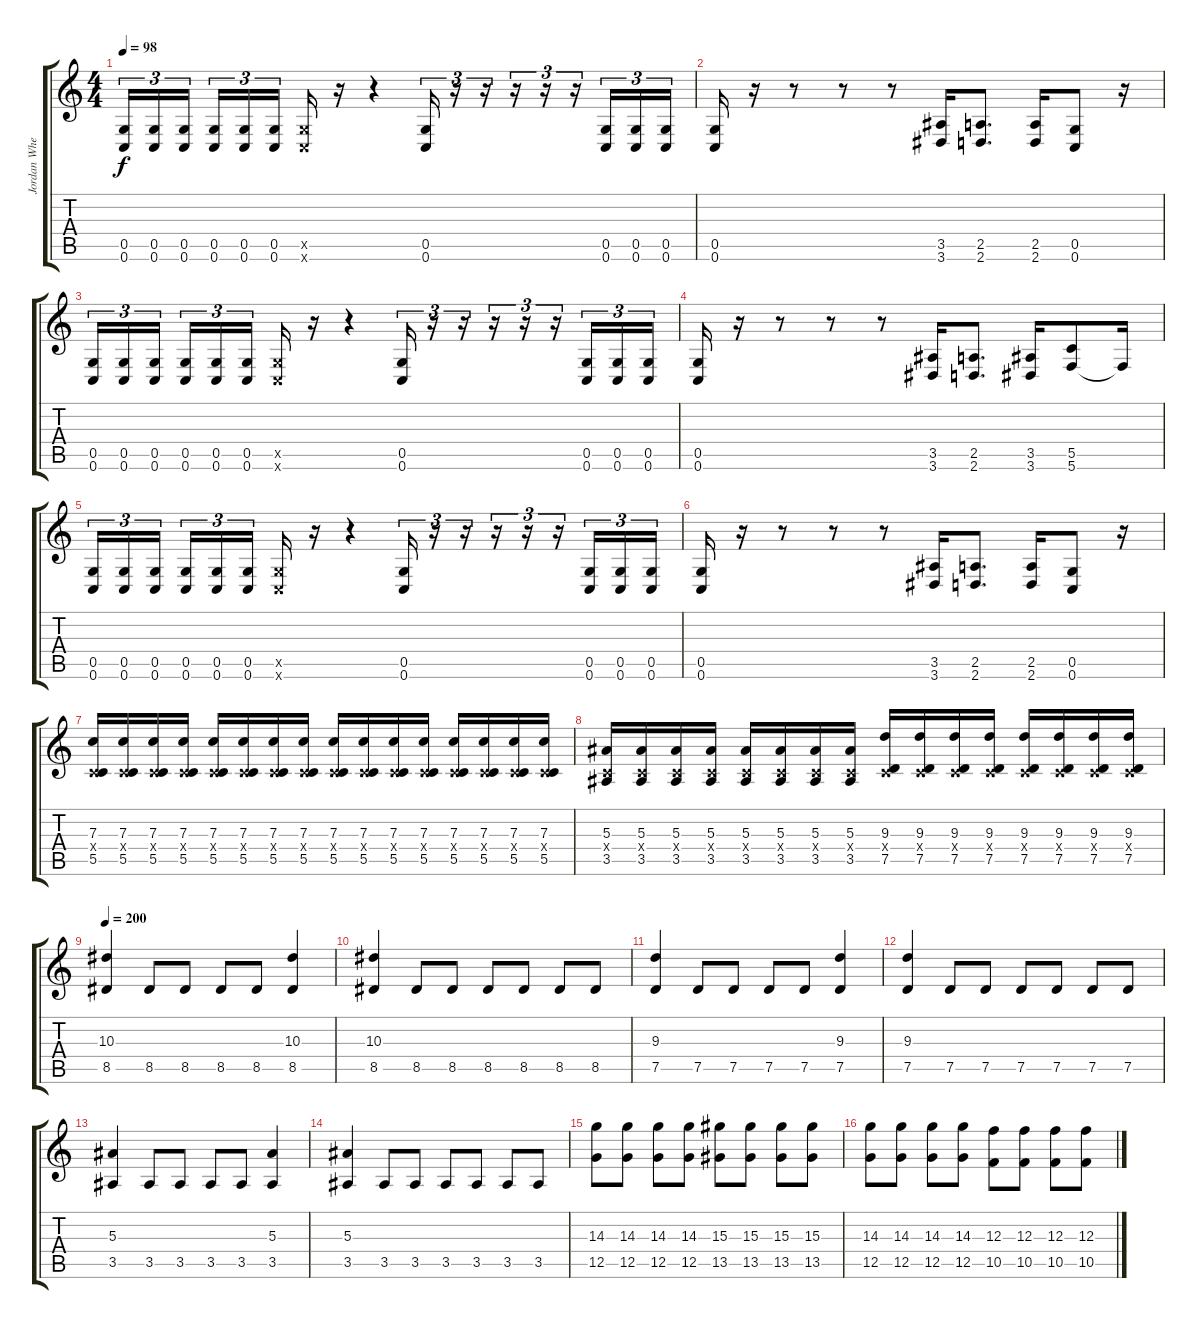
\track ("Jordan Whelan" "Jordan Whe") {instrument distortionguitar}
\staff {score tabs}
\tuning (D4 A4 F3 C3 G2 C2) {hide}
\ts (4 4)
\tempo 98
\clef g2
\ks c
(0.5 0.6).16{tu (3 2) dy f} (0.5 0.6).16{tu (3 2)} (0.5 0.6).16{tu (3 2) beam splitsecondary} (0.5 0.6).16{tu (3 2)} (0.5 0.6).16{tu (3 2)} (0.5 0.6).16{tu (3 2)} (0.5{x} 0.6{x}).16 r.16 r.4 (0.5 0.6).16{tu (3 2)} r.16{tu (3 2)} r.16{tu (3 2)} r.16{tu (3 2)} r.16{tu (3 2)} r.16{tu (3 2)} (0.5 0.6).16{tu (3 2)} (0.5 0.6).16{tu (3 2)} (0.5 0.6).16{tu (3 2)} |
(0.5 0.6).16 r.16 r.8 r.8 r.8 (3.5 3.6).16 (2.5 2.6).8{d} (2.5 2.6).16 (0.5 0.6).8 r.16 |
(0.5 0.6).16{tu (3 2)} (0.5 0.6).16{tu (3 2)} (0.5 0.6).16{tu (3 2) beam splitsecondary} (0.5 0.6).16{tu (3 2)} (0.5 0.6).16{tu (3 2)} (0.5 0.6).16{tu (3 2)} (0.5{x} 0.6{x}).16 r.16 r.4 (0.5 0.6).16{tu (3 2)} r.16{tu (3 2)} r.16{tu (3 2)} r.16{tu (3 2)} r.16{tu (3 2)} r.16{tu (3 2)} (0.5 0.6).16{tu (3 2)} (0.5 0.6).16{tu (3 2)} (0.5 0.6).16{tu (3 2)} |
(0.5 0.6).16 r.16 r.8 r.8 r.8 (3.5 3.6).16 (2.5 2.6).8{d} (3.5 3.6).16 (5.5 5.6).8 5.6{t}.16 |
(0.5 0.6).16{tu (3 2)} (0.5 0.6).16{tu (3 2)} (0.5 0.6).16{tu (3 2) beam splitsecondary} (0.5 0.6).16{tu (3 2)} (0.5 0.6).16{tu (3 2)} (0.5 0.6).16{tu (3 2)} (0.5{x} 0.6{x}).16 r.16 r.4 (0.5 0.6).16{tu (3 2)} r.16{tu (3 2)} r.16{tu (3 2)} r.16{tu (3 2)} r.16{tu (3 2)} r.16{tu (3 2)} (0.5 0.6).16{tu (3 2)} (0.5 0.6).16{tu (3 2)} (0.5 0.6).16{tu (3 2)} |
(0.5 0.6).16 r.16 r.8 r.8 r.8 (3.5 3.6).16 (2.5 2.6).8{d} (2.5 2.6).16 (0.5 0.6).8 r.16 |
(7.3 0.4{x} 5.5).16 (7.3 0.4{x} 5.5).16 (7.3 0.4{x} 5.5).16 (7.3 0.4{x} 5.5).16 (7.3 0.4{x} 5.5).16 (7.3 0.4{x} 5.5).16 (7.3 0.4{x} 5.5).16 (7.3 0.4{x} 5.5).16 (7.3 0.4{x} 5.5).16 (7.3 0.4{x} 5.5).16 (7.3 0.4{x} 5.5).16 (7.3 0.4{x} 5.5).16 (7.3 0.4{x} 5.5).16 (7.3 0.4{x} 5.5).16 (7.3 0.4{x} 5.5).16 (7.3 0.4{x} 5.5).16 |
(5.3 0.4{x} 3.5).16 (5.3 0.4{x} 3.5).16 (5.3 0.4{x} 3.5).16 (5.3 0.4{x} 3.5).16 (5.3 0.4{x} 3.5).16 (5.3 0.4{x} 3.5).16 (5.3 0.4{x} 3.5).16 (5.3 0.4{x} 3.5).16 (9.3 0.4{x} 7.5).16 (9.3 0.4{x} 7.5).16 (9.3 0.4{x} 7.5).16 (9.3 0.4{x} 7.5).16 (9.3 0.4{x} 7.5).16 (9.3 0.4{x} 7.5).16 (9.3 0.4{x} 7.5).16 (9.3 0.4{x} 7.5).16 |
\tempo 200
(10.3 8.5).4 8.5.8 8.5.8 8.5.8 8.5.8 (10.3 8.5).4 |
(10.3 8.5).4 8.5.8 8.5.8 8.5.8 8.5.8 8.5.8 8.5.8 |
(9.3 7.5).4 7.5.8 7.5.8 7.5.8 7.5.8 (9.3 7.5).4 |
(9.3 7.5).4 7.5.8 7.5.8 7.5.8 7.5.8 7.5.8 7.5.8 |
(5.3 3.5).4 3.5.8 3.5.8 3.5.8 3.5.8 (5.3 3.5).4 |
(5.3 3.5).4 3.5.8 3.5.8 3.5.8 3.5.8 3.5.8 3.5.8 |
(14.3 12.5).8 (14.3 12.5).8 (14.3 12.5).8 (14.3 12.5).8 (15.3 13.5).8 (15.3 13.5).8 (15.3 13.5).8 (15.3 13.5).8 |
(14.3 12.5).8 (14.3 12.5).8 (14.3 12.5).8 (14.3 12.5).8 (12.3 10.5).8 (12.3 10.5).8 (12.3 10.5).8 (12.3 10.5).8
